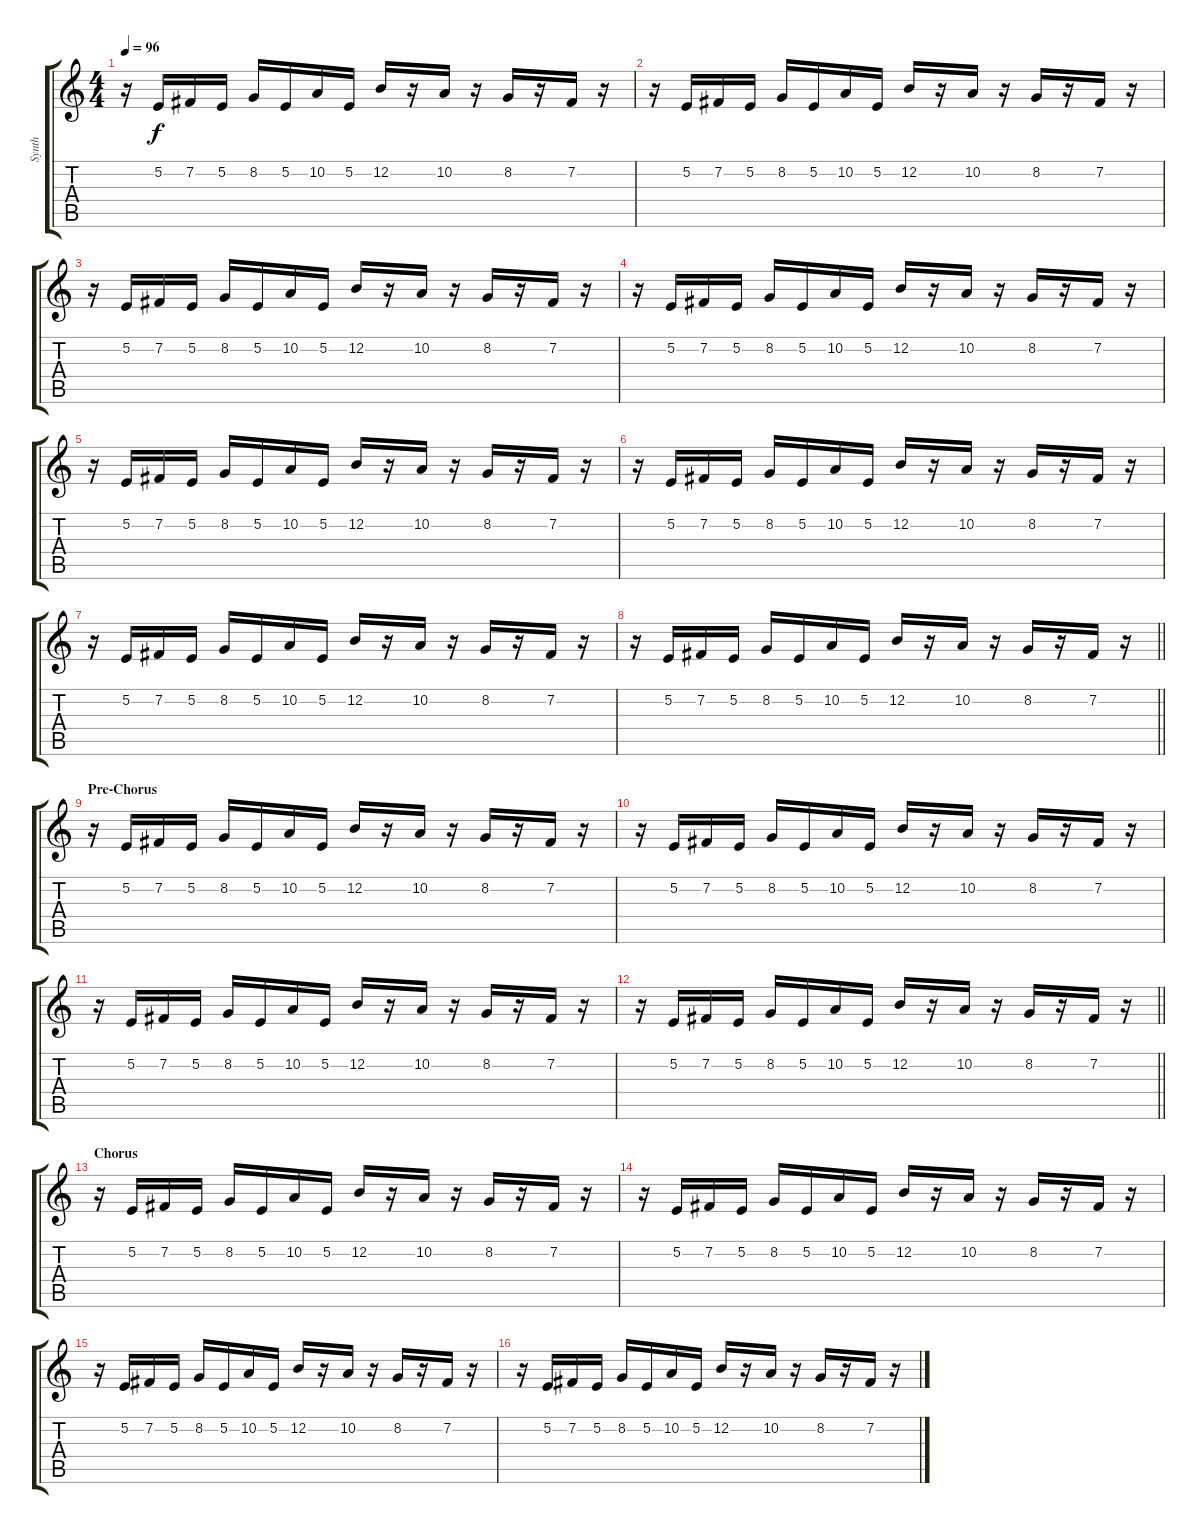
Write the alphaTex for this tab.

\track ("Synth" "Synth") {instrument stringensemble1}
\staff {score tabs}
\tuning (E4 B3 G3 D3 A2 E2) {hide}
\ts (4 4)
\tempo 96
\clef g2
\ks c
r.16{dy f} 5.2.16 7.2.16 5.2.16 8.2.16 5.2.16 10.2.16 5.2.16 12.2.16 r.16 10.2.16 r.16 8.2.16 r.16 7.2.16 r.16 |
r.16 5.2.16 7.2.16 5.2.16 8.2.16 5.2.16 10.2.16 5.2.16 12.2.16 r.16 10.2.16 r.16 8.2.16 r.16 7.2.16 r.16 |
r.16 5.2.16 7.2.16 5.2.16 8.2.16 5.2.16 10.2.16 5.2.16 12.2.16 r.16 10.2.16 r.16 8.2.16 r.16 7.2.16 r.16 |
r.16 5.2.16 7.2.16 5.2.16 8.2.16 5.2.16 10.2.16 5.2.16 12.2.16 r.16 10.2.16 r.16 8.2.16 r.16 7.2.16 r.16 |
r.16 5.2.16 7.2.16 5.2.16 8.2.16 5.2.16 10.2.16 5.2.16 12.2.16 r.16 10.2.16 r.16 8.2.16 r.16 7.2.16 r.16 |
r.16 5.2.16 7.2.16 5.2.16 8.2.16 5.2.16 10.2.16 5.2.16 12.2.16 r.16 10.2.16 r.16 8.2.16 r.16 7.2.16 r.16 |
r.16 5.2.16 7.2.16 5.2.16 8.2.16 5.2.16 10.2.16 5.2.16 12.2.16 r.16 10.2.16 r.16 8.2.16 r.16 7.2.16 r.16 |
\barLineRight lightlight
r.16 5.2.16 7.2.16 5.2.16 8.2.16 5.2.16 10.2.16 5.2.16 12.2.16 r.16 10.2.16 r.16 8.2.16 r.16 7.2.16 r.16 |
\section ("" "Pre-Chorus")
r.16 5.2.16 7.2.16 5.2.16 8.2.16 5.2.16 10.2.16 5.2.16 12.2.16 r.16 10.2.16 r.16 8.2.16 r.16 7.2.16 r.16 |
r.16 5.2.16 7.2.16 5.2.16 8.2.16 5.2.16 10.2.16 5.2.16 12.2.16 r.16 10.2.16 r.16 8.2.16 r.16 7.2.16 r.16 |
r.16 5.2.16 7.2.16 5.2.16 8.2.16 5.2.16 10.2.16 5.2.16 12.2.16 r.16 10.2.16 r.16 8.2.16 r.16 7.2.16 r.16 |
\barLineRight lightlight
r.16 5.2.16 7.2.16 5.2.16 8.2.16 5.2.16 10.2.16 5.2.16 12.2.16 r.16 10.2.16 r.16 8.2.16 r.16 7.2.16 r.16 |
\section ("" "Chorus")
r.16 5.2.16 7.2.16 5.2.16 8.2.16 5.2.16 10.2.16 5.2.16 12.2.16 r.16 10.2.16 r.16 8.2.16 r.16 7.2.16 r.16 |
r.16 5.2.16 7.2.16 5.2.16 8.2.16 5.2.16 10.2.16 5.2.16 12.2.16 r.16 10.2.16 r.16 8.2.16 r.16 7.2.16 r.16 |
r.16 5.2.16 7.2.16 5.2.16 8.2.16 5.2.16 10.2.16 5.2.16 12.2.16 r.16 10.2.16 r.16 8.2.16 r.16 7.2.16 r.16 |
r.16 5.2.16 7.2.16 5.2.16 8.2.16 5.2.16 10.2.16 5.2.16 12.2.16 r.16 10.2.16 r.16 8.2.16 r.16 7.2.16 r.16
